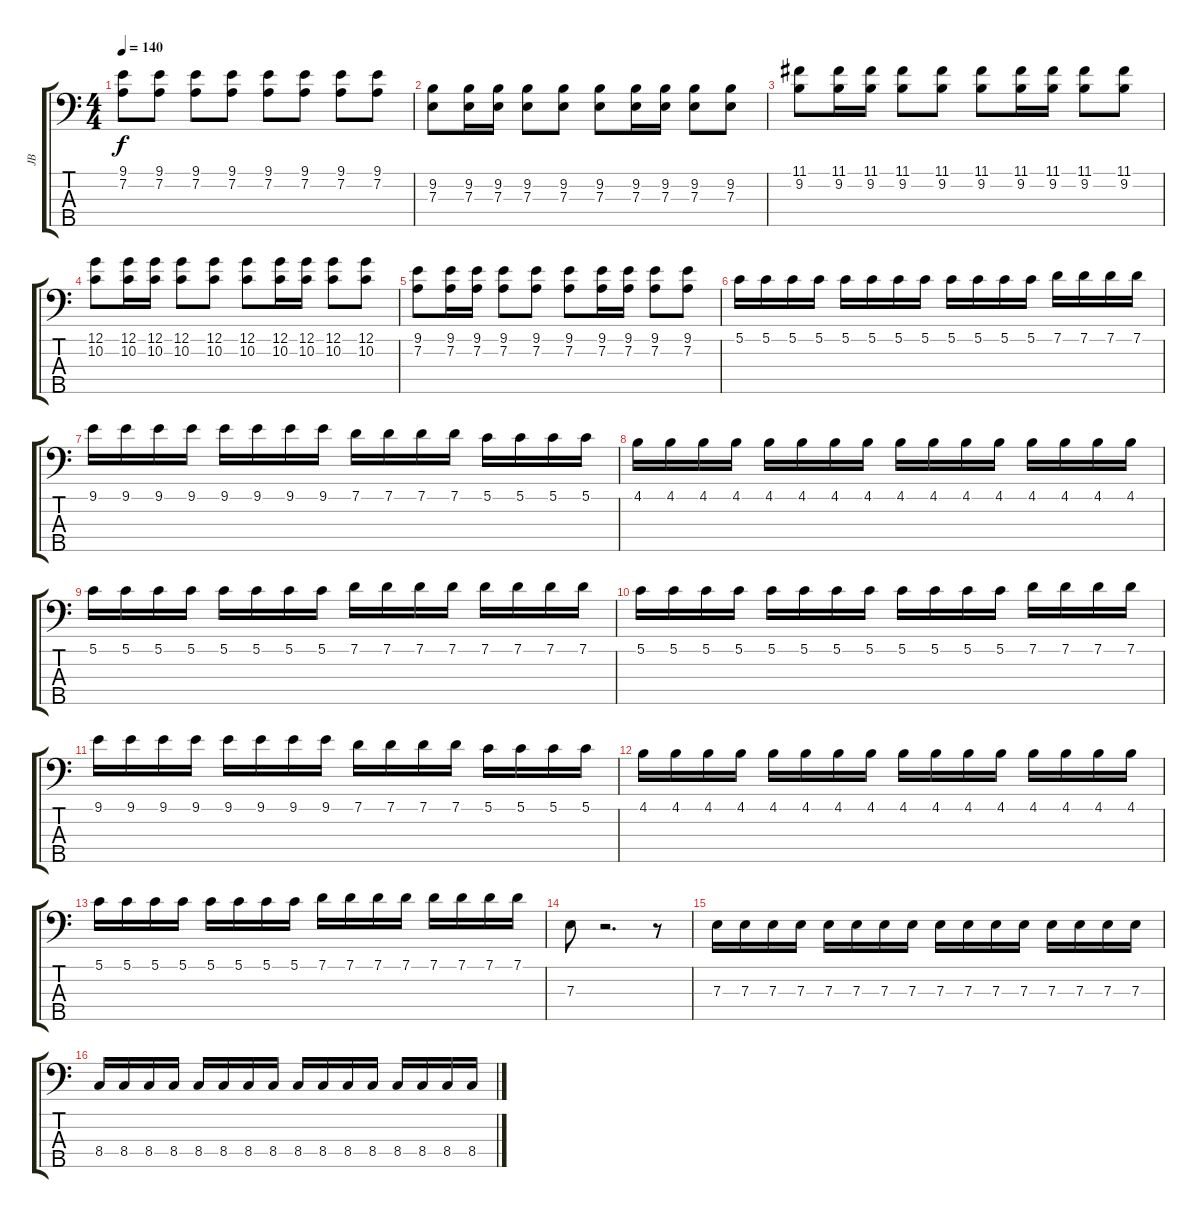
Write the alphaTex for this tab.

\track ("JB" "JB") {instrument electricbassfinger}
\staff {score tabs}
\tuning (G2 D2 A1 E1 B0) {hide}
\ts (4 4)
\tempo 140
\clef f4
\ks c
(9.1 7.2).8{dy f} (9.1 7.2).8 (9.1 7.2).8 (9.1 7.2).8 (9.1 7.2).8 (9.1 7.2).8 (9.1 7.2).8 (9.1 7.2).8 |
(9.2 7.3).8 (9.2 7.3).16 (9.2 7.3).16 (9.2 7.3).8 (9.2 7.3).8 (9.2 7.3).8 (9.2 7.3).16 (9.2 7.3).16 (9.2 7.3).8 (9.2 7.3).8 |
(11.1 9.2).8 (11.1 9.2).16 (11.1 9.2).16 (11.1 9.2).8 (11.1 9.2).8 (11.1 9.2).8 (11.1 9.2).16 (11.1 9.2).16 (11.1 9.2).8 (11.1 9.2).8 |
(12.1 10.2).8 (12.1 10.2).16 (12.1 10.2).16 (12.1 10.2).8 (12.1 10.2).8 (12.1 10.2).8 (12.1 10.2).16 (12.1 10.2).16 (12.1 10.2).8 (12.1 10.2).8 |
(9.1 7.2).8 (9.1 7.2).16 (9.1 7.2).16 (9.1 7.2).8 (9.1 7.2).8 (9.1 7.2).8 (9.1 7.2).16 (9.1 7.2).16 (9.1 7.2).8 (9.1 7.2).8 |
5.1.16 5.1.16 5.1.16 5.1.16 5.1.16 5.1.16 5.1.16 5.1.16 5.1.16 5.1.16 5.1.16 5.1.16 7.1.16 7.1.16 7.1.16 7.1.16 |
9.1.16 9.1.16 9.1.16 9.1.16 9.1.16 9.1.16 9.1.16 9.1.16 7.1.16 7.1.16 7.1.16 7.1.16 5.1.16 5.1.16 5.1.16 5.1.16 |
4.1.16 4.1.16 4.1.16 4.1.16 4.1.16 4.1.16 4.1.16 4.1.16 4.1.16 4.1.16 4.1.16 4.1.16 4.1.16 4.1.16 4.1.16 4.1.16 |
5.1.16 5.1.16 5.1.16 5.1.16 5.1.16 5.1.16 5.1.16 5.1.16 7.1.16 7.1.16 7.1.16 7.1.16 7.1.16 7.1.16 7.1.16 7.1.16 |
5.1.16 5.1.16 5.1.16 5.1.16 5.1.16 5.1.16 5.1.16 5.1.16 5.1.16 5.1.16 5.1.16 5.1.16 7.1.16 7.1.16 7.1.16 7.1.16 |
9.1.16 9.1.16 9.1.16 9.1.16 9.1.16 9.1.16 9.1.16 9.1.16 7.1.16 7.1.16 7.1.16 7.1.16 5.1.16 5.1.16 5.1.16 5.1.16 |
4.1.16 4.1.16 4.1.16 4.1.16 4.1.16 4.1.16 4.1.16 4.1.16 4.1.16 4.1.16 4.1.16 4.1.16 4.1.16 4.1.16 4.1.16 4.1.16 |
5.1.16 5.1.16 5.1.16 5.1.16 5.1.16 5.1.16 5.1.16 5.1.16 7.1.16 7.1.16 7.1.16 7.1.16 7.1.16 7.1.16 7.1.16 7.1.16 |
7.3.8 r.2{d} r.8 |
7.3.16 7.3.16 7.3.16 7.3.16 7.3.16 7.3.16 7.3.16 7.3.16 7.3.16 7.3.16 7.3.16 7.3.16 7.3.16 7.3.16 7.3.16 7.3.16 |
8.4.16 8.4.16 8.4.16 8.4.16 8.4.16 8.4.16 8.4.16 8.4.16 8.4.16 8.4.16 8.4.16 8.4.16 8.4.16 8.4.16 8.4.16 8.4.16
